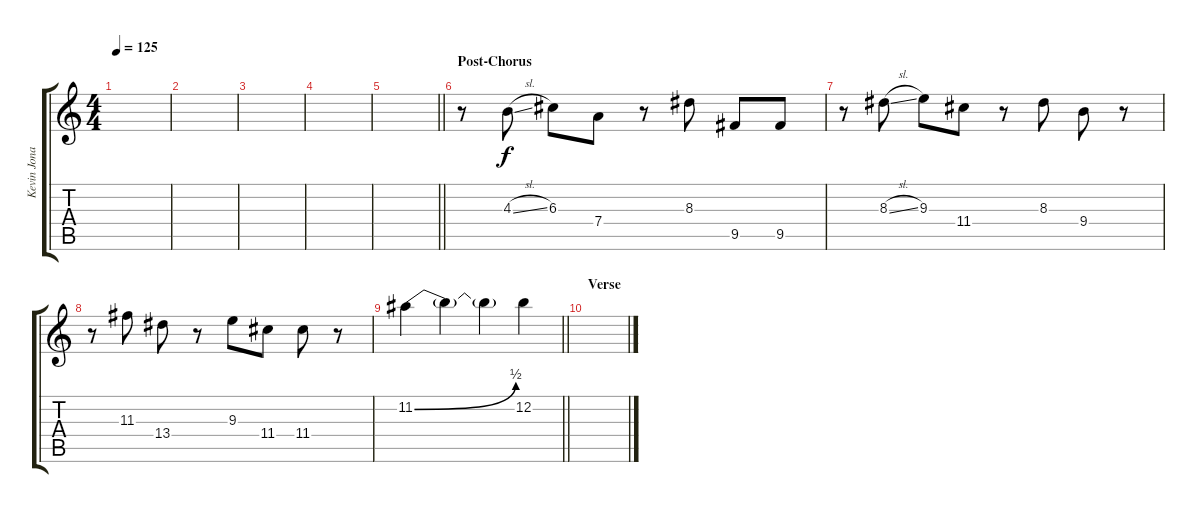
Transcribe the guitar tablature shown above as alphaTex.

\track ("Kevin Jonas (Lead)" "Kevin Jona") {instrument distortionguitar}
\staff {score tabs}
\tuning (E4 B3 G3 D3 A2 E2) {hide}
\ts (4 4)
\tempo 125
\clef g2
\ks c
|
|
|
|
\barLineRight lightlight
|
\section ("" "Post-Chorus")
r.8 4.3{sl}.8 6.3.8 7.4.8 r.8 8.3.8 9.5.8 9.5.8 |
r.8 8.3{sl}.8 9.3.8 11.4.8 r.8 8.3.8 9.4.8 r.8 |
r.8 11.3.8 13.4.8 r.8 9.3.8 11.4.8 11.4.8 r.8 |
\barLineRight lightlight
11.2{be (bend 0 0 60 2)}.4 11.2{t}.4 11.2{t}.4 12.2.4 |
\section ("" "Verse")
